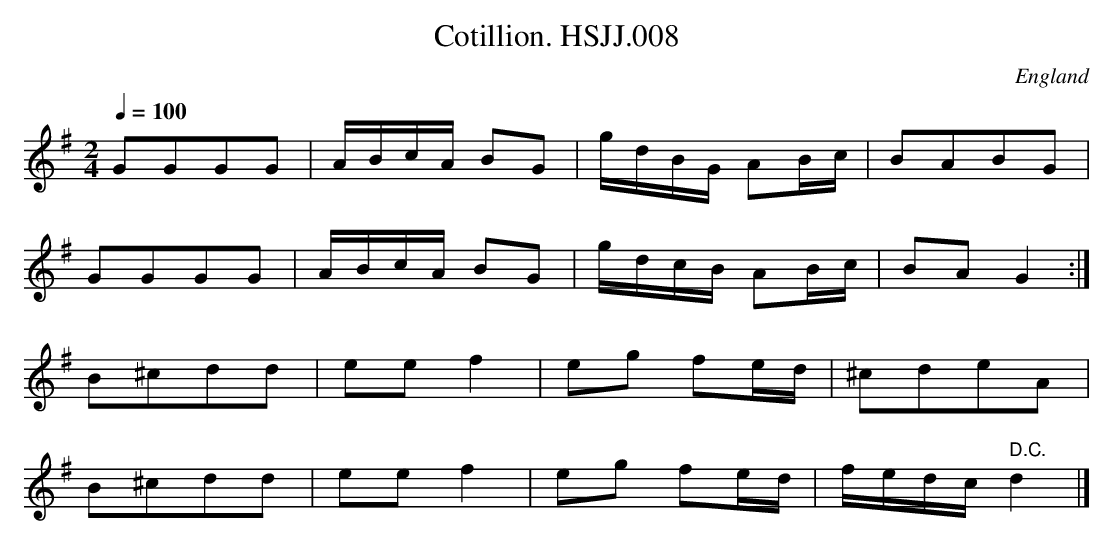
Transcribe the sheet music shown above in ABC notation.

X:1
T:Cotillion. HSJJ.008
L:1/8
M:2/4
O:England
Q:1/4=100
K:G
GGGG|A/B/c/A/ BG|g/d/B/G/ AB/c/|BABG|!
GGGG|A/B/c/A/ BG|g/d/c/B/ AB/c/|BAG2:|!
B^cdd|eef2|eg fe/d/|^cdeA|!
B^cdd|eef2|eg fe/d/|f/e/d/c/" D.C."d2|]
